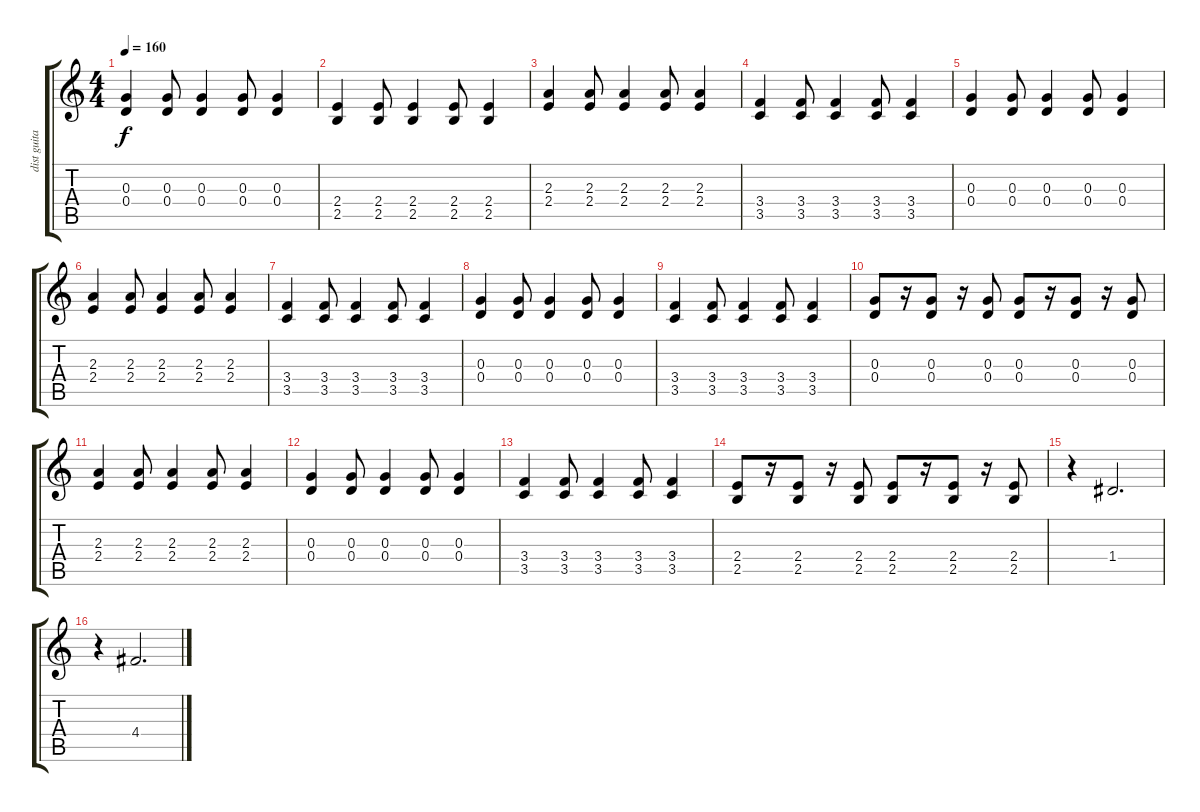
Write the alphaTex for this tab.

\track ("dist guitar" "dist guita") {instrument distortionguitar}
\staff {score tabs}
\tuning (E4 B3 G3 D3 A2 E2) {hide}
\ts (4 4)
\tempo 160
\clef g2
\ks c
(0.3 0.4).4{dy f} (0.3 0.4).8 (0.3 0.4).4 (0.3 0.4).8 (0.3 0.4).4 |
(2.4 2.5).4 (2.4 2.5).8 (2.4 2.5).4 (2.4 2.5).8 (2.4 2.5).4 |
(2.3 2.4).4 (2.3 2.4).8 (2.3 2.4).4 (2.3 2.4).8 (2.3 2.4).4 |
(3.4 3.5).4 (3.4 3.5).8 (3.4 3.5).4 (3.4 3.5).8 (3.4 3.5).4 |
(0.3 0.4).4 (0.3 0.4).8 (0.3 0.4).4 (0.3 0.4).8 (0.3 0.4).4 |
(2.3 2.4).4 (2.3 2.4).8 (2.3 2.4).4 (2.3 2.4).8 (2.3 2.4).4 |
(3.4 3.5).4 (3.4 3.5).8 (3.4 3.5).4 (3.4 3.5).8 (3.4 3.5).4 |
(0.3 0.4).4 (0.3 0.4).8 (0.3 0.4).4 (0.3 0.4).8 (0.3 0.4).4 |
(3.4 3.5).4 (3.4 3.5).8 (3.4 3.5).4 (3.4 3.5).8 (3.4 3.5).4 |
(0.3 0.4).8 r.16 (0.3 0.4).8 r.16 (0.3 0.4).8 (0.3 0.4).8 r.16 (0.3 0.4).8 r.16 (0.3 0.4).8 |
(2.3 2.4).4 (2.3 2.4).8 (2.3 2.4).4 (2.3 2.4).8 (2.3 2.4).4 |
(0.3 0.4).4 (0.3 0.4).8 (0.3 0.4).4 (0.3 0.4).8 (0.3 0.4).4 |
(3.4 3.5).4 (3.4 3.5).8 (3.4 3.5).4 (3.4 3.5).8 (3.4 3.5).4 |
(2.4 2.5).8 r.16 (2.4 2.5).8 r.16 (2.4 2.5).8 (2.4 2.5).8 r.16 (2.4 2.5).8 r.16 (2.4 2.5).8 |
r.4 1.4.2{d volume 12 balance 12 instrument distortionguitar} |
r.4 4.4.2{d}
